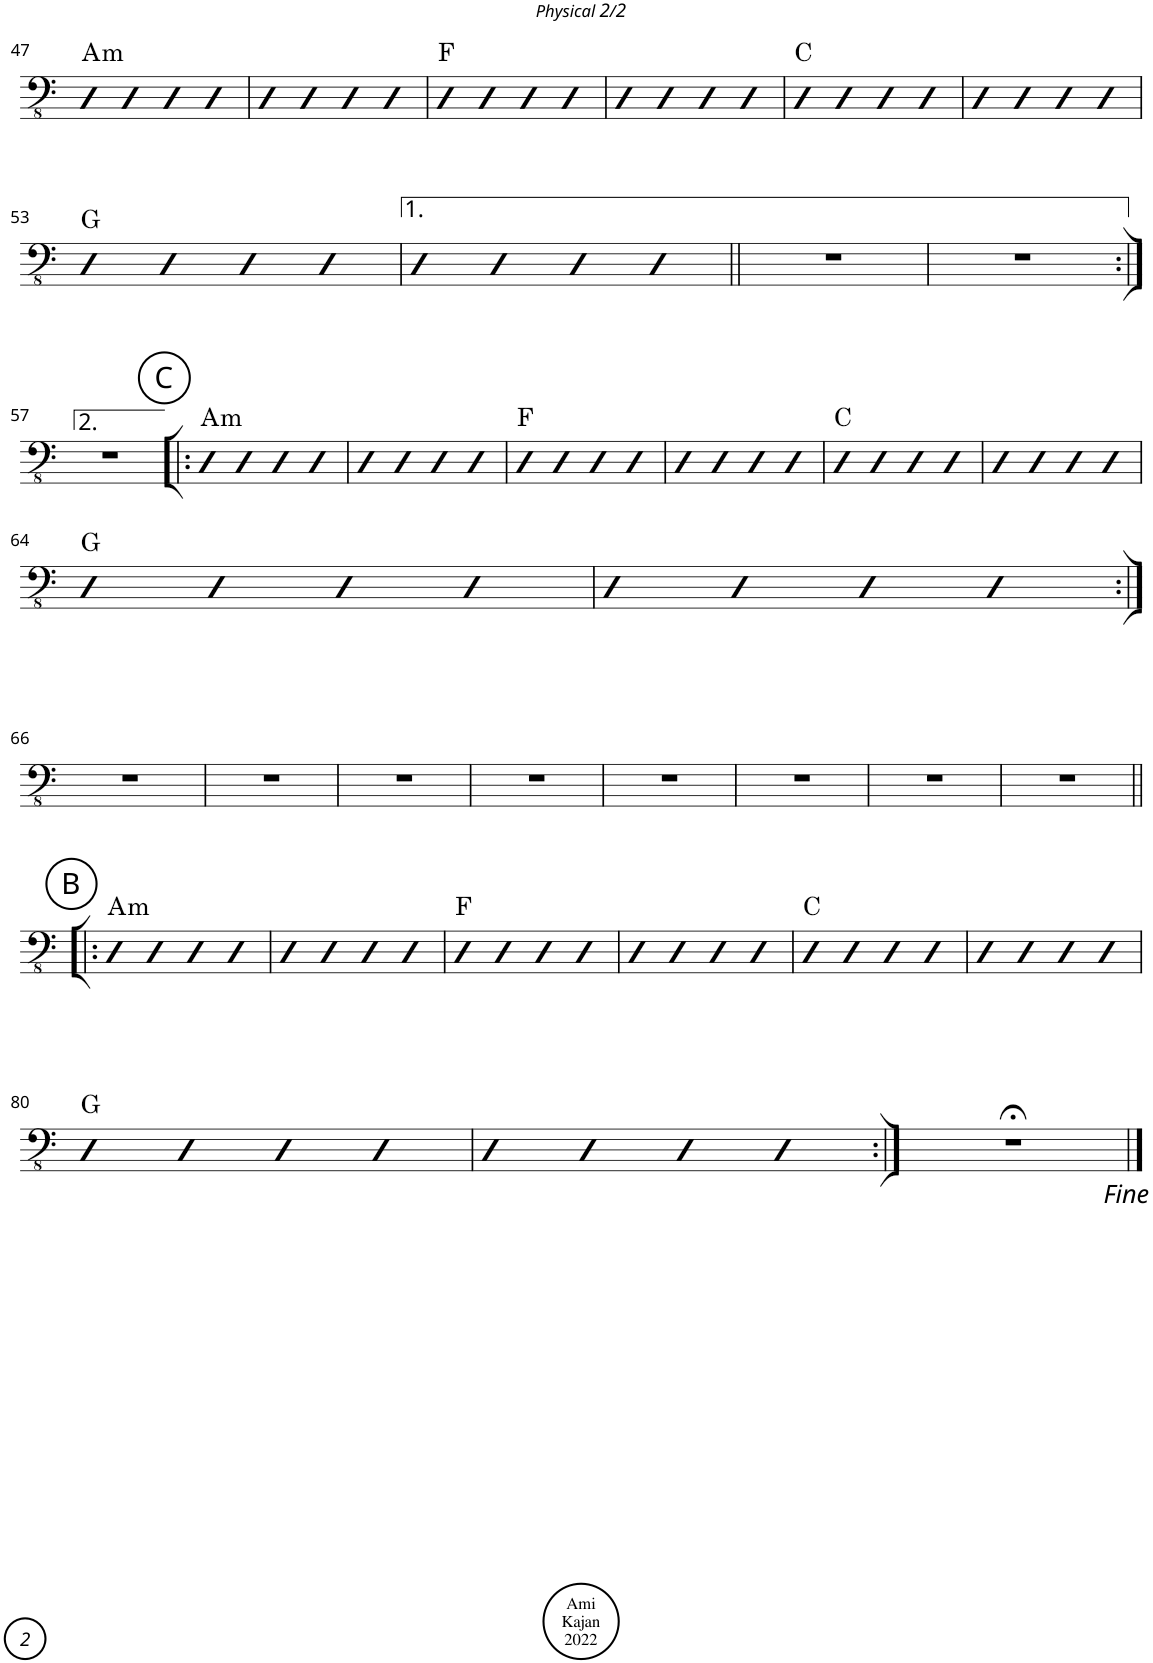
**kern	**harte
*part1	*part1
*staff1	*
*I"Acoustic Bass	*
*I'Bass	*
!!LO:PB:g=z
*clefFv4	*
*k[]	*
*M4/4	*
*met(c)	*
=47	=47
!	!LO:H:kt=m
4DD	A:min
4DD	.
4DD	.
4DD	.
=48	=48
4DD	.
4DD	.
4DD	.
4DD	.
=49	=49
4DD	F:maj
4DD	.
4DD	.
4DD	.
=50	=50
4DD	.
4DD	.
4DD	.
4DD	.
=51	=51
4DD	C:maj
4DD	.
4DD	.
4DD	.
=52	=52
4DD	.
4DD	.
4DD	.
4DD	.
!!LO:LB:g=z
=53	=53
4DD	G:maj
4DD	.
4DD	.
4DD	.
=54	=54
4DD	.
4DD	.
4DD	.
4DD	.
=55||	=55||
1r	.
=56	=56
1r	.
!!LO:LB:g=z
=57:|!	=57:|!
1r	.
!!LO:REH:place=s1:a:cj:enc=circle:fs=14:t=C
=58!|:	=58!|:
!	!LO:H:kt=m
4DD	A:min
4DD	.
4DD	.
4DD	.
=59	=59
4DD	.
4DD	.
4DD	.
4DD	.
=60	=60
4DD	F:maj
4DD	.
4DD	.
4DD	.
=61	=61
4DD	.
4DD	.
4DD	.
4DD	.
=62	=62
4DD	C:maj
4DD	.
4DD	.
4DD	.
=63	=63
4DD	.
4DD	.
4DD	.
4DD	.
!!LO:LB:g=z
=64	=64
4DD	G:maj
4DD	.
4DD	.
4DD	.
=65	=65
4DD	.
4DD	.
4DD	.
4DD	.
!!LO:LB:g=z
=66:|!	=66:|!
1r	.
=67	=67
1r	.
=68	=68
1r	.
=69	=69
1r	.
=70	=70
1r	.
=71	=71
1r	.
=72	=72
1r	.
=73	=73
1r	.
!!LO:LB:g=z
!!LO:REH:place=s1:a:cj:enc=circle:fs=14:t=B
=74!|:	=74!|:
!	!LO:H:kt=m
4DD	A:min
4DD	.
4DD	.
4DD	.
=75	=75
4DD	.
4DD	.
4DD	.
4DD	.
=76	=76
4DD	F:maj
4DD	.
4DD	.
4DD	.
=77	=77
4DD	.
4DD	.
4DD	.
4DD	.
=78	=78
4DD	C:maj
4DD	.
4DD	.
4DD	.
=79	=79
4DD	.
4DD	.
4DD	.
4DD	.
!!LO:LB:g=z
=80	=80
4DD	G:maj
4DD	.
4DD	.
4DD	.
=81	=81
4DD	.
4DD	.
4DD	.
4DD	.
=82:|!	=82:|!
1r;<	.
==	==
*-	*-
